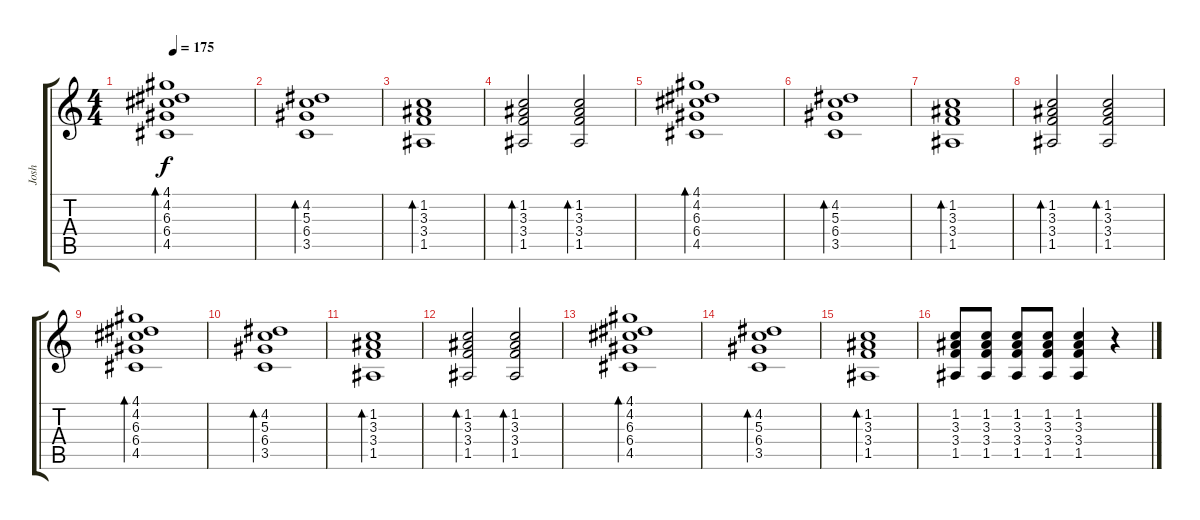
\track ("Josh" "Josh") {instrument acousticguitarnylon}
\staff {score tabs}
\tuning (E4 B3 G3 D3 A2 D2) {hide}
\ts (4 4)
\tempo 175
\clef g2
\ks c
(4.1 4.2 6.3 6.4 4.5).1{bd 240 dy f} |
(4.2 5.3 6.4 3.5).1{bd 240} |
(1.2 3.3 3.4 1.5).1{bd 240} |
(1.2 3.3 3.4 1.5).2{bd 240} (1.2 3.3 3.4 1.5).2{bd 240} |
(4.1 4.2 6.3 6.4 4.5).1{bd 240} |
(4.2 5.3 6.4 3.5).1{bd 240} |
(1.2 3.3 3.4 1.5).1{bd 240} |
(1.2 3.3 3.4 1.5).2{bd 240} (1.2 3.3 3.4 1.5).2{bd 240} |
(4.1 4.2 6.3 6.4 4.5).1{bd 240} |
(4.2 5.3 6.4 3.5).1{bd 240} |
(1.2 3.3 3.4 1.5).1{bd 240} |
(1.2 3.3 3.4 1.5).2{bd 240} (1.2 3.3 3.4 1.5).2{bd 240} |
(4.1 4.2 6.3 6.4 4.5).1{bd 240} |
(4.2 5.3 6.4 3.5).1{bd 240} |
(1.2 3.3 3.4 1.5).1{bd 240} |
(1.2 3.3 3.4 1.5).8 (1.2 3.3 3.4 1.5).8 (1.2 3.3 3.4 1.5).8 (1.2 3.3 3.4 1.5).8 (1.2 3.3 3.4 1.5).4 r.4
